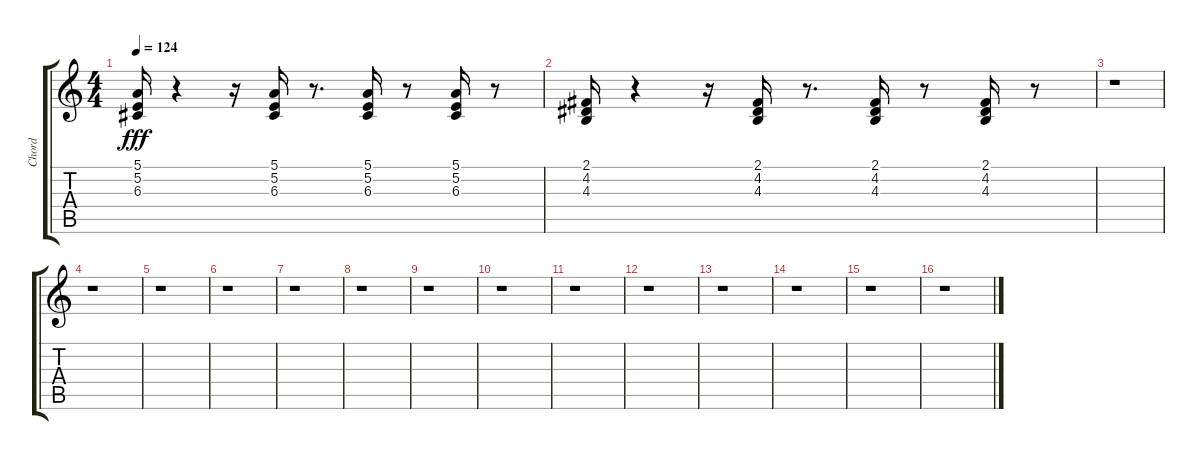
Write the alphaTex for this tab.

\track ("Chord" "Chord") {instrument electricpiano2}
\staff {score tabs}
\tuning (E4 B3 G3 D3 A2 E2) {hide}
\ts (4 4)
\tempo 124
\clef g2
\ks c
(5.1 5.2 6.3).16{dy fff} r.4 r.16 (5.1 5.2 6.3).16 r.8{d} (5.1 5.2 6.3).16 r.8 (5.1 5.2 6.3).16 r.8 |
(2.1 4.2 4.3).16 r.4 r.16 (2.1 4.2 4.3).16 r.8{d} (2.1 4.2 4.3).16 r.8 (2.1 4.2 4.3).16 r.8 |
r.1 |
r.1 |
r.1 |
r.1 |
r.1 |
r.1 |
r.1 |
r.1 |
r.1 |
r.1 |
r.1 |
r.1 |
r.1 |
r.1
